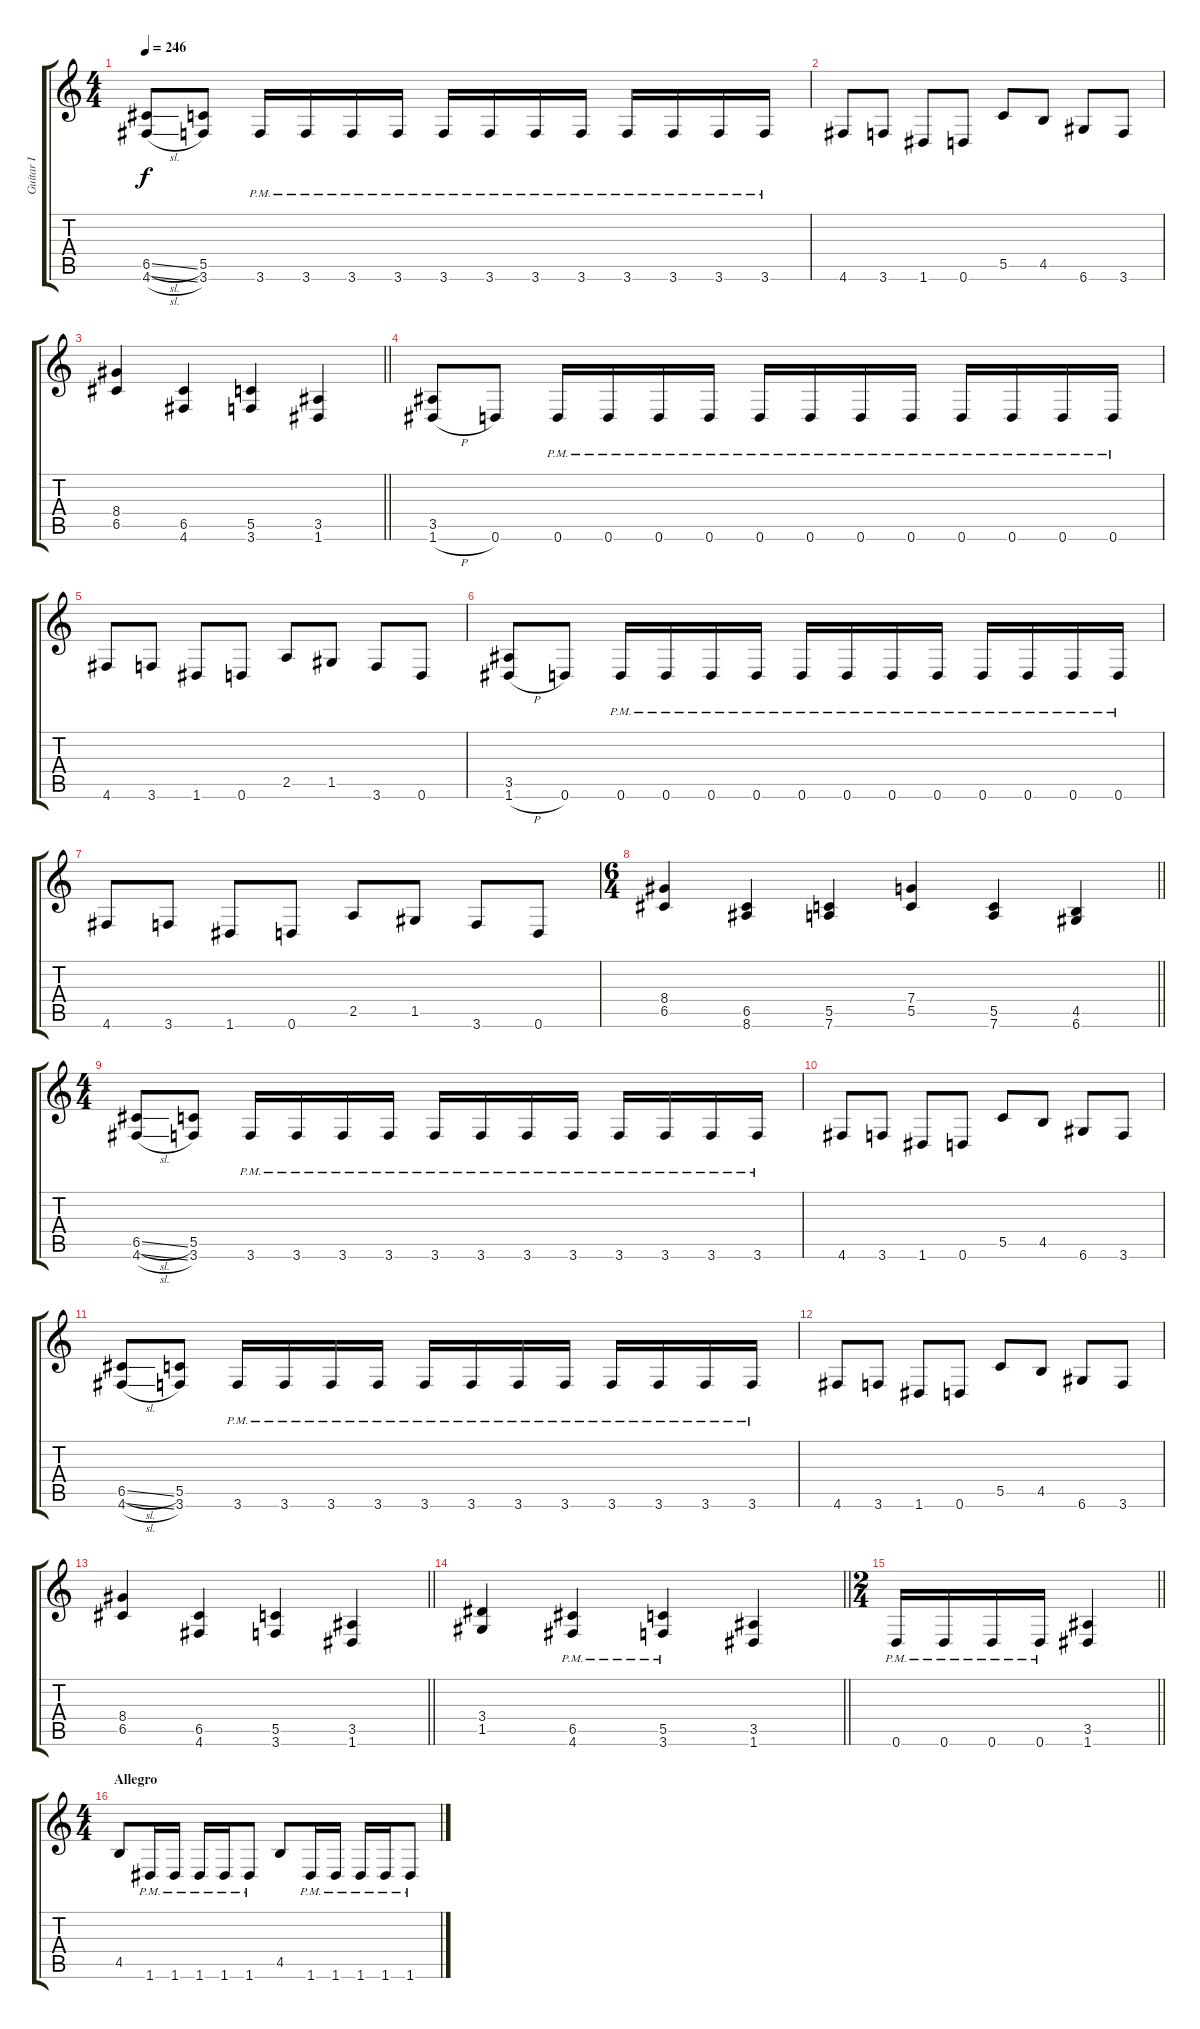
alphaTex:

\track ("Guitar I" "Guitar I") {instrument distortionguitar}
\staff {score tabs}
\tuning (D4 A3 F3 C3 G2 D2) {hide}
\ts (4 4)
\tempo 246
\clef g2
\ks c
(6.5{sl} 4.6{sl}).8{dy f} (5.5 3.6).8 3.6{pm}.16 3.6{pm}.16 3.6{pm}.16 3.6{pm}.16 3.6{pm}.16 3.6{pm}.16 3.6{pm}.16 3.6{pm}.16 3.6{pm}.16 3.6{pm}.16 3.6{pm}.16 3.6{pm}.16 |
4.6.8 3.6.8 1.6.8 0.6.8 5.5.8 4.5.8 6.6.8 3.6.8 |
\barLineRight lightlight
(8.4 6.5).4 (6.5 4.6).4 (5.5 3.6).4 (3.5 1.6).4 |
\section ("" "")
(3.5 1.6{h}).8 0.6.8 0.6{pm}.16 0.6{pm}.16 0.6{pm}.16 0.6{pm}.16 0.6{pm}.16 0.6{pm}.16 0.6{pm}.16 0.6{pm}.16 0.6{pm}.16 0.6{pm}.16 0.6{pm}.16 0.6{pm}.16 |
4.6.8 3.6.8 1.6.8 0.6.8 2.5.8 1.5.8 3.6.8 0.6.8 |
(3.5 1.6{h}).8 0.6.8 0.6{pm}.16 0.6{pm}.16 0.6{pm}.16 0.6{pm}.16 0.6{pm}.16 0.6{pm}.16 0.6{pm}.16 0.6{pm}.16 0.6{pm}.16 0.6{pm}.16 0.6{pm}.16 0.6{pm}.16 |
4.6.8 3.6.8 1.6.8 0.6.8 2.5.8 1.5.8 3.6.8 0.6.8 |
\ts (6 4)
\barLineRight lightlight
(8.4 6.5).4 (6.5 8.6).4 (5.5 7.6).4 (7.4 5.5).4 (5.5 7.6).4 (4.5 6.6).4 |
\ts (4 4)
\section ("" "")
(6.5{sl} 4.6{sl}).8 (5.5 3.6).8 3.6{pm}.16 3.6{pm}.16 3.6{pm}.16 3.6{pm}.16 3.6{pm}.16 3.6{pm}.16 3.6{pm}.16 3.6{pm}.16 3.6{pm}.16 3.6{pm}.16 3.6{pm}.16 3.6{pm}.16 |
4.6.8 3.6.8 1.6.8 0.6.8 5.5.8 4.5.8 6.6.8 3.6.8 |
(6.5{sl} 4.6{sl}).8 (5.5 3.6).8 3.6{pm}.16 3.6{pm}.16 3.6{pm}.16 3.6{pm}.16 3.6{pm}.16 3.6{pm}.16 3.6{pm}.16 3.6{pm}.16 3.6{pm}.16 3.6{pm}.16 3.6{pm}.16 3.6{pm}.16 |
4.6.8 3.6.8 1.6.8 0.6.8 5.5.8 4.5.8 6.6.8 3.6.8 |
\barLineRight lightlight
(8.4 6.5).4 (6.5 4.6).4 (5.5 3.6).4 (3.5 1.6).4 |
\barLineRight lightlight
(3.4 1.5).4 (6.5{pm} 4.6{pm}).4 (5.5{pm} 3.6{pm}).4 (3.5 1.6).4 |
\ts (2 4)
\barLineRight lightlight
0.6{pm}.16 0.6{pm}.16 0.6{pm}.16 0.6{pm}.16 (3.5 1.6).4 |
\ts (4 4)
\section ("" "Allegro")
4.5.8 1.6{pm}.16 1.6{pm}.16 1.6{pm}.16 1.6{pm}.16 1.6{pm}.8 4.5.8 1.6{pm}.16 1.6{pm}.16 1.6{pm}.16 1.6{pm}.16 1.6{pm}.8
